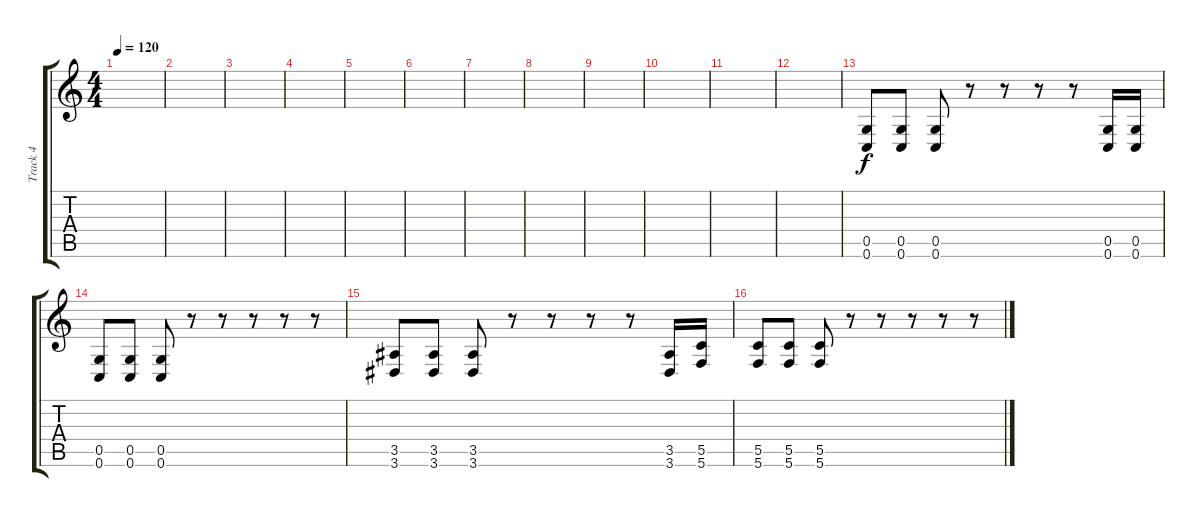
\track ("Track 4" "Track 4") {instrument distortionguitar}
\staff {score tabs}
\tuning (D4 A3 F3 C3 G2 C2) {hide}
\ts (4 4)
\tempo 120
\clef g2
\ks c
|
|
|
|
|
|
|
|
|
|
|
|
(0.5 0.6).8 (0.5 0.6).8 (0.5 0.6).8 r.8 r.8 r.8 r.8 (0.5 0.6).16 (0.5 0.6).16 |
(0.5 0.6).8 (0.5 0.6).8 (0.5 0.6).8 r.8 r.8 r.8 r.8 r.8 |
(3.5 3.6).8 (3.5 3.6).8 (3.5 3.6).8 r.8 r.8 r.8 r.8 (3.5 3.6).16 (5.5 5.6).16 |
(5.5 5.6).8 (5.5 5.6).8 (5.5 5.6).8 r.8 r.8 r.8 r.8 r.8
